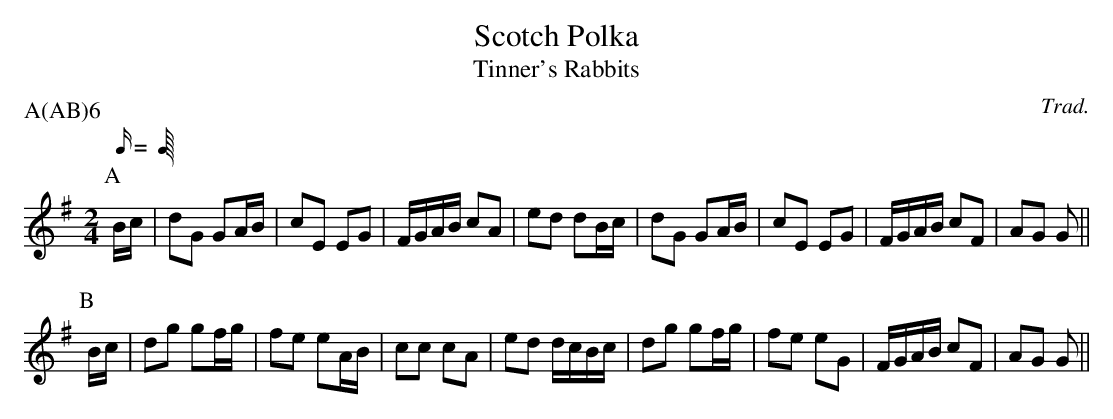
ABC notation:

X:1
T:Scotch Polka
T:Tinner's Rabbits
C:Trad.
M:2/4
P:A(AB)6
K:G
Q:C=300
L:1/8
P:A
B/c/ |\
	dG GA/B/ | cE EG    | F/G/A/B/ cA | ed dB/c/    |\
	dG GA/B/ | cE EG    | F/G/A/B/ cF | AG G        ||
P:B
B/c/ |\
	dg gf/g/ | fe eA/B/ | cc       cA | ed d/c/B/c/ |\
	dg gf/g/ | fe eG    | F/G/A/B/ cF | AG G        ||
